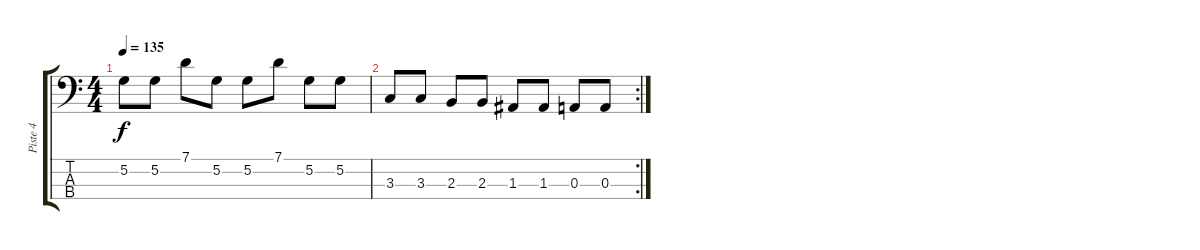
\track ("Piste 4" "Piste 4") {instrument electricbassfinger}
\staff {score tabs}
\tuning (G2 D2 A1 E1) {hide}
\ts (4 4)
\tempo 135
\clef f4
\ks c
5.2.8{dy f} 5.2.8 7.1.8 5.2.8 5.2.8 7.1.8 5.2.8 5.2.8 |
\rc 2
3.3.8 3.3.8 2.3.8 2.3.8 1.3.8 1.3.8 0.3.8 0.3.8
